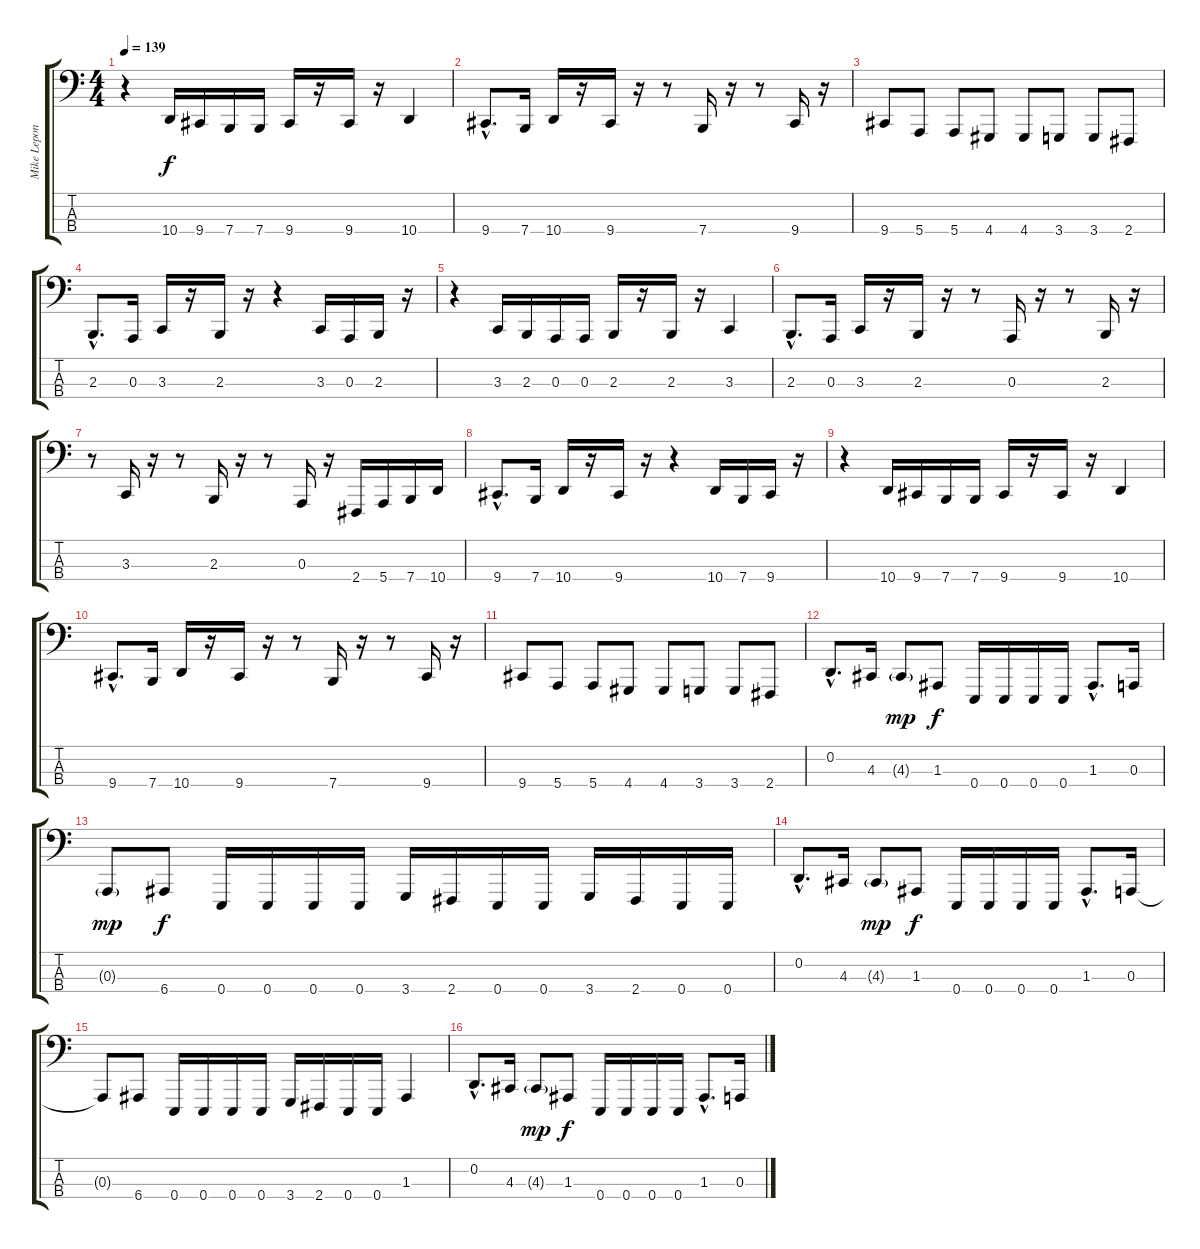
\track ("Mike Lepond" "Mike Lepon") {instrument electricbassfinger}
\staff {score tabs}
\tuning (G1 D1 A0 E0) {hide}
\ts (4 4)
\tempo 139
\clef f4
\ks c
r.4{dy f} 10.4.16 9.4.16 7.4.16 7.4.16 9.4.16 r.16 9.4.16 r.16 10.4.4 |
9.4{hac}.8{d} 7.4.16 10.4.16 r.16 9.4.16 r.16 r.8 7.4.16 r.16 r.8 9.4.16 r.16 |
9.4.8 5.4.8 5.4.8 4.4.8 4.4.8 3.4.8 3.4.8 2.4.8 |
2.3{hac}.8{d} 0.3.16 3.3.16 r.16 2.3.16 r.16 r.4 3.3.16 0.3.16 2.3.16 r.16 |
r.4 3.3.16 2.3.16 0.3.16 0.3.16 2.3.16 r.16 2.3.16 r.16 3.3.4 |
2.3{hac}.8{d} 0.3.16 3.3.16 r.16 2.3.16 r.16 r.8 0.3.16 r.16 r.8 2.3.16 r.16 |
r.8 3.3.16 r.16 r.8 2.3.16 r.16 r.8 0.3.16 r.16 2.4.16 5.4.16 7.4.16 10.4.16 |
9.4{hac}.8{d} 7.4.16 10.4.16 r.16 9.4.16 r.16 r.4 10.4.16 7.4.16 9.4.16 r.16 |
r.4 10.4.16 9.4.16 7.4.16 7.4.16 9.4.16 r.16 9.4.16 r.16 10.4.4 |
9.4{hac}.8{d} 7.4.16 10.4.16 r.16 9.4.16 r.16 r.8 7.4.16 r.16 r.8 9.4.16 r.16 |
9.4.8 5.4.8 5.4.8 4.4.8 4.4.8 3.4.8 3.4.8 2.4.8 |
0.2{hac}.8{d} 4.3.16 4.3{g}.8{dy mp} 1.3.8{dy f} 0.4.16 0.4.16 0.4.16 0.4.16 1.3{hac}.8{d} 0.3.16 |
0.3{g}.8{dy mp} 6.4.8{dy f} 0.4.16 0.4.16 0.4.16 0.4.16 3.4.16 2.4.16 0.4.16 0.4.16 3.4.16 2.4.16 0.4.16 0.4.16 |
0.2{hac}.8{d} 4.3.16 4.3{g}.8{dy mp} 1.3.8{dy f} 0.4.16 0.4.16 0.4.16 0.4.16 1.3{hac}.8{d} 0.3.16 |
0.3{t}.8 6.4.8 0.4.16 0.4.16 0.4.16 0.4.16 3.4.16 2.4.16 0.4.16 0.4.16 1.3.4 |
0.2{hac}.8{d} 4.3.16 4.3{g}.8{dy mp} 1.3.8{dy f} 0.4.16 0.4.16 0.4.16 0.4.16 1.3{hac}.8{d} 0.3.16
